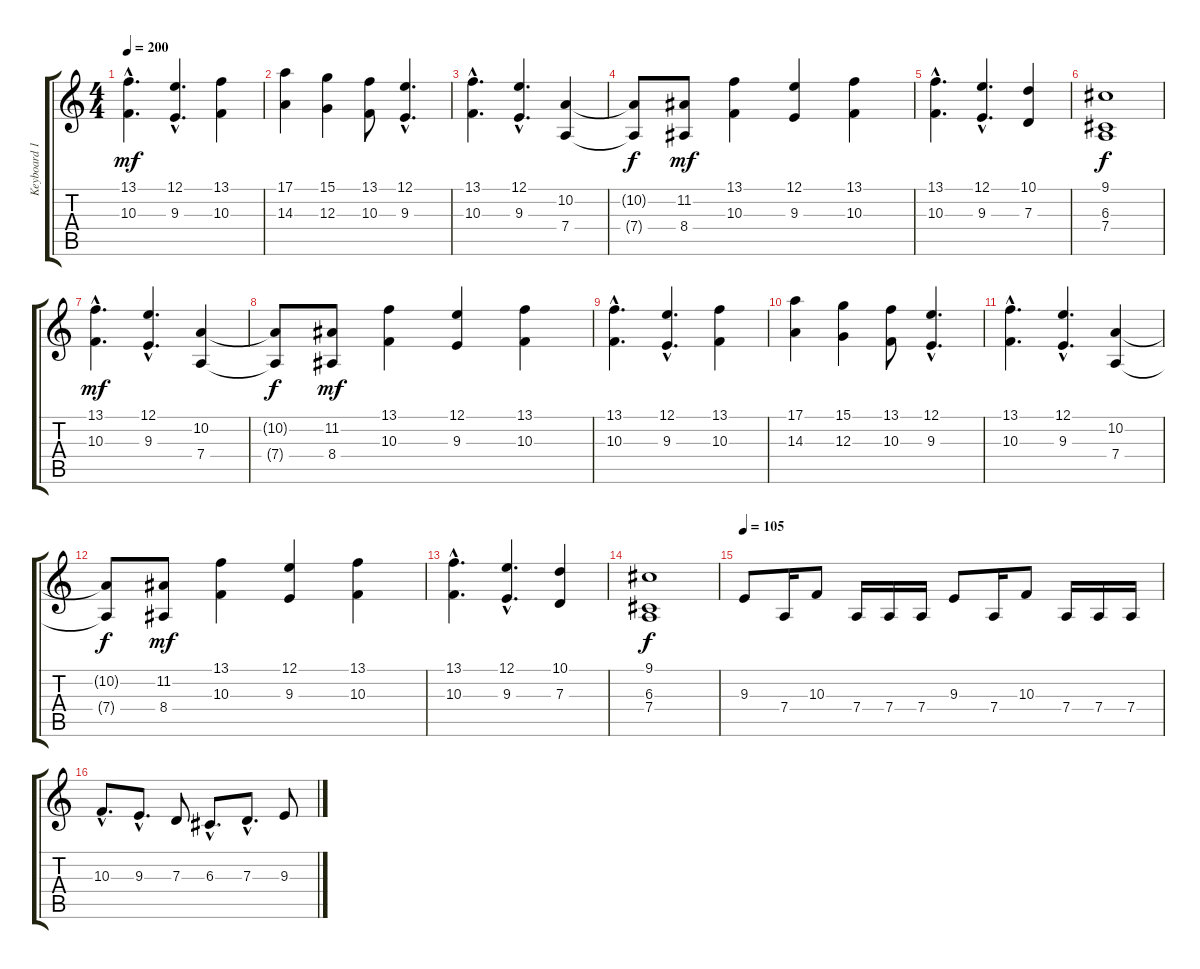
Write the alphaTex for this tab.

\track ("Keyboard 1" "Keyboard 1") {instrument stringensemble1}
\staff {score tabs}
\tuning (E4 B3 G3 D3 A2 E2) {hide}
\ts (4 4)
\tempo 200
\clef g2
\ks c
(13.1{hac} 10.3{hac}).4{d dy mf} (12.1{hac} 9.3{hac}).4{d} (13.1 10.3).4 |
(17.1 14.3).4 (15.1 12.3).4 (13.1 10.3).8 (12.1{hac} 9.3{hac}).4{d} |
(13.1{hac} 10.3{hac}).4{d} (12.1{hac} 9.3{hac}).4{d} (10.2 7.4).4 |
(10.2{t} 7.4{t}).8{dy f} (11.2 8.4).8{dy mf} (13.1 10.3).4 (12.1 9.3).4 (13.1 10.3).4 |
(13.1{hac} 10.3{hac}).4{d} (12.1{hac} 9.3{hac}).4{d} (10.1 7.3).4 |
(9.1 6.3 7.4).1{dy f} |
(13.1{hac} 10.3{hac}).4{d dy mf} (12.1{hac} 9.3{hac}).4{d} (10.2 7.4).4 |
(10.2{t} 7.4{t}).8{dy f} (11.2 8.4).8{dy mf} (13.1 10.3).4 (12.1 9.3).4 (13.1 10.3).4 |
(13.1{hac} 10.3{hac}).4{d} (12.1{hac} 9.3{hac}).4{d} (13.1 10.3).4 |
(17.1 14.3).4 (15.1 12.3).4 (13.1 10.3).8 (12.1{hac} 9.3{hac}).4{d} |
(13.1{hac} 10.3{hac}).4{d} (12.1{hac} 9.3{hac}).4{d} (10.2 7.4).4 |
(10.2{t} 7.4{t}).8{dy f} (11.2 8.4).8{dy mf} (13.1 10.3).4 (12.1 9.3).4 (13.1 10.3).4 |
(13.1{hac} 10.3{hac}).4{d} (12.1{hac} 9.3{hac}).4{d} (10.1 7.3).4 |
(9.1 6.3 7.4).1{dy f} |
\section ("" "")
\tempo 105
9.3.8 7.4.16 10.3.8 7.4.16 7.4.16 7.4.16 9.3.8 7.4.16 10.3.8 7.4.16 7.4.16 7.4.16 |
10.3{hac}.8{d} 9.3{hac}.8{d} 7.3.8 6.3{hac}.8{d} 7.3{hac}.8{d} 9.3.8
